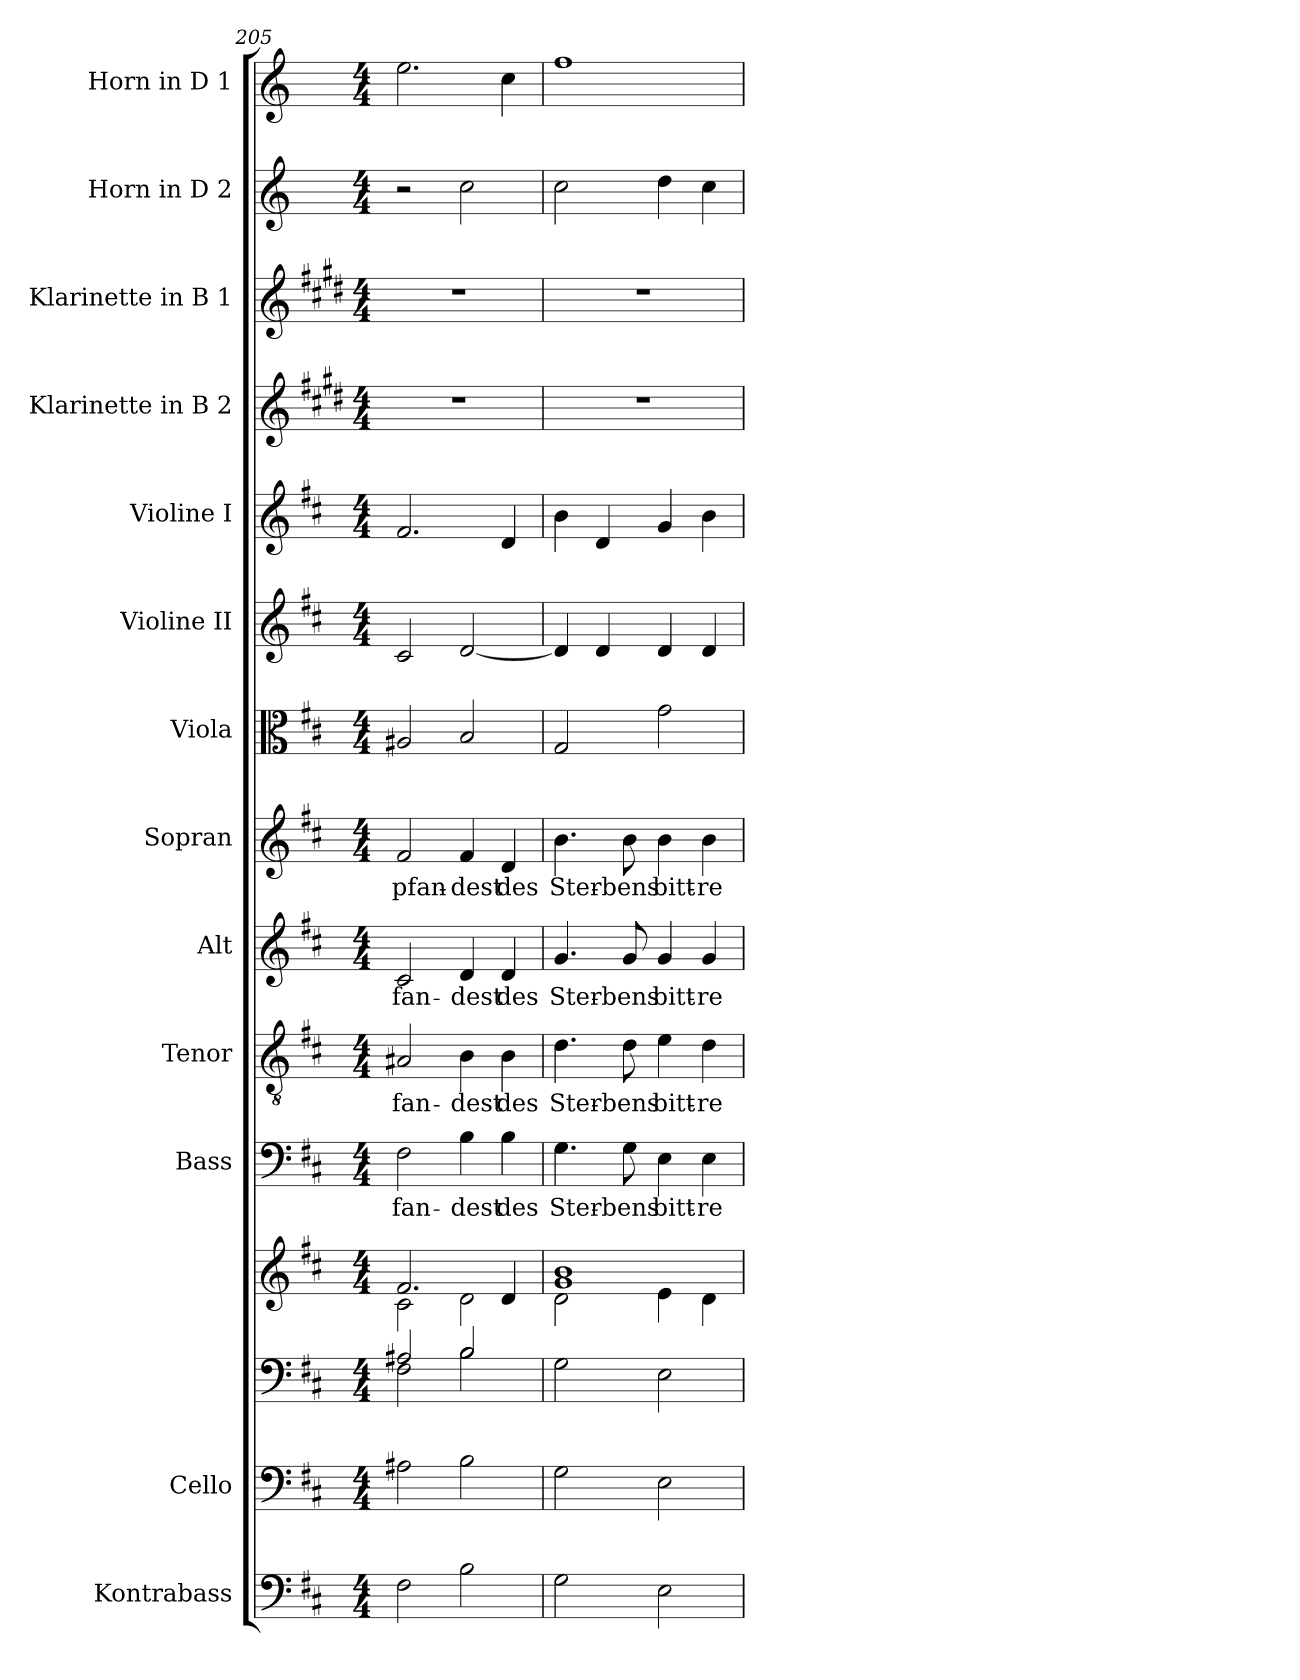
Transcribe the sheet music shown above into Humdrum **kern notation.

**kern	**kern	**kern	**kern	**kern	**text	**kern	**text	**kern	**text	**kern	**text	**kern	**kern	**kern	**kern	**kern	**kern	**kern
*part14	*part13	*part12	*part12	*part11	*part11	*part10	*part10	*part9	*part9	*part8	*part8	*part7	*part6	*part5	*part4	*part3	*part2	*part1
*staff15	*staff14	*staff13	*staff12	*staff11	*staff11	*staff10	*staff10	*staff9	*staff9	*staff8	*staff8	*staff7	*staff6	*staff5	*staff4	*staff3	*staff2	*staff1
*I"Kontrabass	*I"Cello	*	*	*I"Bass	*	*I"Tenor	*	*I"Alt	*	*I"Sopran	*	*I"Viola	*I"Violine II	*I"Violine I	*I"Klarinette in B 2	*I"Klarinette in B 1	*I"Horn in D 2	*I"Horn in D 1
*I'Kb.	*	*	*	*I'B	*	*I'T	*	*I'A	*	*I'S	*	*I'Vla.	*I'Vl. II	*I'Vl. I	*	*	*I'Hrn. 2	*I'Hrn. 1
*clefF4	*clefF4	*clefF4	*clefG2	*clefF4	*	*clefGv2	*	*clefG2	*	*clefG2	*	*clefC3	*clefG2	*clefG2	*clefG2	*clefG2	*clefG2	*clefG2
*ITrd7c12	*	*	*	*	*	*	*	*	*	*	*	*	*	*	*ITrd1c2	*ITrd1c2	*ITrd-1c-2	*ITrd-1c-2
*k[f#c#]	*k[f#c#]	*k[f#c#]	*k[f#c#]	*k[f#c#]	*	*k[f#c#]	*	*k[f#c#]	*	*k[f#c#]	*	*k[f#c#]	*k[f#c#]	*k[f#c#]	*k[f#c#]	*k[f#c#]	*k[f#c#]	*k[f#c#]
*D:	*D:	*D:	*D:	*D:	*	*D:	*	*D:	*	*D:	*	*D:	*D:	*D:	*D:	*D:	*D:	*D:
*M4/4	*M4/4	*M4/4	*M4/4	*M4/4	*	*M4/4	*	*M4/4	*	*M4/4	*	*M4/4	*M4/4	*M4/4	*M4/4	*M4/4	*M4/4	*M4/4
=205	=205	=205	=205	=205	=205	=205	=205	=205	=205	=205	=205	=205	=205	=205	=205	=205	=205	=205
*	*	*^	*^	*	*	*	*	*	*	*	*	*	*	*	*	*	*	*
!	!	!	!	!	!	!	!LO:LY:b	!	!LO:LY:b	!	!LO:LY:b	!	!LO:LY:b	!	!	!	!	!	!	!
2FF#\	2A#X\	2A#X/	2F#\	2.f#/	2c#\	2F#\	-fan-	2A#X/	-fan-	2c#/	-fan-	2f#/	-pfan-	2A#X/	2c#/	2.f#/	1r	1r	2r	2.ff#\
!	!	!	!	!	!	!	!LO:LY:b	!	!LO:LY:b	!	!LO:LY:b	!	!LO:LY:b	!	!	!	!	!	!	!
2BB\	2B\	2B/	2B\	.	2d\	4B\	-dest	4B\	-dest	4d/	-dest	4f#/	-dest	2B/	[2d/	.	.	.	2dd\	.
!	!	!	!	!	!	!	!LO:LY:b	!	!LO:LY:b	!	!LO:LY:b	!	!LO:LY:b	!	!	!	!	!	!	!
.	.	.	.	4d/	.	4B\	des	4B\	des	4d/	des	4d/	des	.	.	4d/	.	.	.	4dd\
*	*	*v	*v	*	*	*	*	*	*	*	*	*	*	*	*	*	*	*	*	*
!!LO:PB:g=z
=206	=206	=206	=206	=206	=206	=206	=206	=206	=206	=206	=206	=206	=206	=206	=206	=206	=206	=206	=206
!	!	!	!	!	!	!LO:LY:b	!	!LO:LY:b	!	!LO:LY:b	!	!LO:LY:b	!	!	!	!	!	!	!
2GG\	2G\	2G\	1g 1b	2d\	4.G\	Ster-	4.d\	Ster-	4.g/	Ster-	4.b\	Ster-	2G/	4d/]	4b\	1r	1r	2dd\	1gg
.	.	.	.	.	.	.	.	.	.	.	.	.	.	4d/	4d/	.	.	.	.
!	!	!	!	!	!	!LO:LY:b	!	!LO:LY:b	!	!LO:LY:b	!	!LO:LY:b	!	!	!	!	!	!	!
.	.	.	.	.	8G\	-bens	8d\	-bens	8g/	-bens	8b\	-bens	.	.	.	.	.	.	.
!	!	!	!	!	!	!LO:LY:b	!	!LO:LY:b	!	!LO:LY:b	!	!LO:LY:b	!	!	!	!	!	!	!
2EE\	2E\	2E\	.	4e\	4E\	bitt-	4e\	bitt-	4g/	bitt-	4b\	bitt-	2g\	4d/	4g/	.	.	4ee\	.
!	!	!	!	!	!	!LO:LY:b	!	!LO:LY:b	!	!LO:LY:b	!	!LO:LY:b	!	!	!	!	!	!	!
.	.	.	.	4d\	4E\	-re	4d\	-re	4g/	-re	4b\	-re	.	4d/	4b\	.	.	4dd\	.
*	*	*	*v	*v	*	*	*	*	*	*	*	*	*	*	*	*	*	*	*
=	=	=	=	=	=	=	=	=	=	=	=	=	=	=	=	=	=	=
*-	*-	*-	*-	*-	*-	*-	*-	*-	*-	*-	*-	*-	*-	*-	*-	*-	*-	*-
